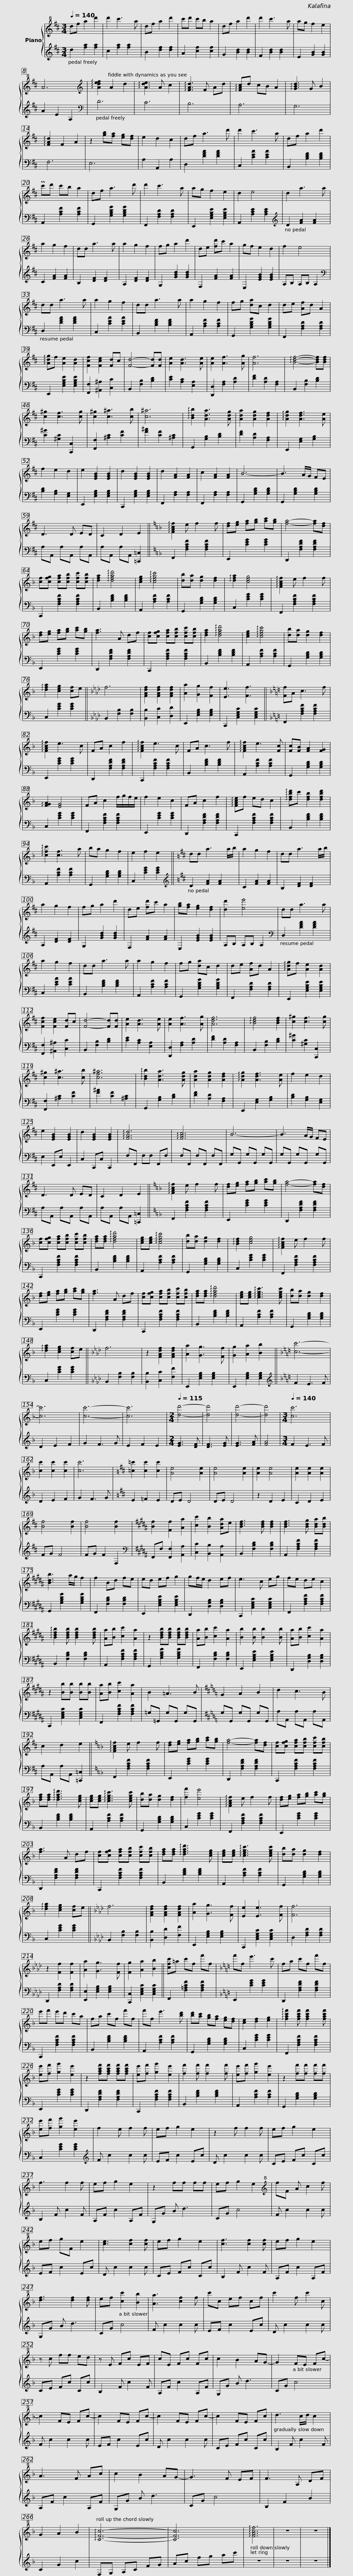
X:1
%%score { 1 | 2 }
L:1/8
Q:1/4=140
M:3/4
I:linebreak $
K:D
V:1 treble+8
V:2 treble
V:1
 df a2 d'2 | d'2 c'3 a | df a2 d'2 | c'd' c'b a2 | df a2 d'2 | %5
 d'2 c'3 a | ag f2 e2 | A6 |$[K:treble] !arpeggio![Adef]2 A2 d2 | !arpeggio![Ade]3 A c2 | %10
 !arpeggio![FAd]3 F Ad | !arpeggio![FAc]d cB A2 | !arpeggio![GBd]3 G B2 | !arpeggio![FAd]2 F2 A2 | z2 [gb][fa] [eg][df] | %15
 e2 d2 c2 |$ df a3 d' | d'2 c'3 a | df a2 d'2 | Pc'd' c'b a2 | %20
 df a3 d' | d'2 c'3 a | ag f2 e2 | d2 e4 |$ d2 a3 a | %25
 a2 g2 f2 | dd a3 a | a2 g2 f2 | fg a2 d'2 | de [fd']c' a2 | %30
 gf e2 d2 | f2 e4 |$ dd a3 a | a2 g2 f2 | dd a3 a | %35
 a2 g2 f2 | fg [da]c d2 | de [Af]d A2 | !arpeggio![Adg]f [Ae]2 [Ad]2 | [Fcf]2 [Fce]2 [Fd]c |$ %40
 [Fd]4- [Fd][Fd] | [Ae]2 [Ad]3 [Ae] | [Ae]2 [Af]3 [Ag] | [Af]6 | !arpeggio![Bdf]4- [Bdf][Bdf] | %45
 [c^g]2 [cf]3 [cg] | [c^g]2 [c^a]3 [cb] | [c^a]6 |$ !arpeggio![Bdb]2 [Ada]3 [Adg] | [Ada]2 [Adg]2 [Adf]2 | %50
 !arpeggio![Adg]2 [Adf]3 [Ae] | f2 e2 d2 | e2 [EGB]2 [EGB]2 | d2 [EGB]2 [EGB]2 | d2 [FA]2 [FA]2 | %55
 c2 [FA]2 [FA]2 | B6- | B3 A/G/ FE |$ D3 D ED | C2 D2 E2 || %60
[K:F] !arpeggio![FAcf]2 e f2 f | [df][eg] [fa][gb] [ac'][gb] | [fa]4- [fa][df] | [cf][cfg] [cfa][cfb] [cfc'][cfb] | [dfa]2 !arpeggio![dfad']4 |$ %65
 [ceg]2 !arpeggio![cegc']4 | [db][da] [dg]2 [df]2 | !arpeggio![dfa]2 [ceg]4 | !arpeggio![FAcf]2 e f2 f | [df][eg] [fa][gb] [ac'][gb] | %70
 [fa]3 A df | [cf][cfg] [cfa][cfb] [cfc'][cfb] |$ [dfa]2 !arpeggio![dfad']4 | [ceg]2 !arpeggio![cegc']4 | [db][da] [dg]2 [df]2 | %75
 !arpeggio![dfa]2 [ceg]2 [cf]e ||[K:Ab] f6 | [FAdf]2 [FAdf]2 [FAdf]2 | [Aa]2 [Gg]2 [Ff]2 | [Ee]3 [Ff]3 ||$ %80
[K:F] [Ff]A c3 f | !arpeggio![FAcf]2 e3 c | FA c2 f2 | !arpeggio![FAcf]2 e3 c | FA c3 f | %85
 !arpeggio![FAcf]2 e3 [Fc] | [Fc][FB] [FA]2 [FG]2 | !arpeggio![FGA]2 [EG]4 |$ FA c2 f/g/f/e/ | f2 e2 c2 | %90
 FA c2 f2 | !arpeggio![FAce]f ed c2 | !arpeggio![dfbd']c' [dfb]2 [dfbd']2 | !arpeggio![cfc']2 [cf]3 a | ba g2 f2 | %95
 e2 f2 e2 ||$[K:D] dd a3 a/b/ | a2 g2 f2 | dd a3 a/b/ | a2 g2 f2 | %100
 fg a2 d'2 | de [fd']c' a2 | [gb][fa] [eg]2 [df]2 |$ [dd']2 [ee']4 | dd a3 a | %105
 a2 g2 f2 | dd a3 a | a2 g2 f2 | fg [da]c d2 | de [Af]d A2 | %110
 !arpeggio![Adg]f [Ae]2 [Ad]2 |$ [Fcf]2 [Fce]2 [Fd]c | [Fd]4- [Fd][Fd] | [Ae]2 [Ad]3 [Ae] | [Ae]2 [Af]3 [Ag] | %115
 [Adf]6 | !arpeggio![Bdf]4 [Bdf]2 | [c^g]2 [cf]3 [cg] | [c^g]2 [c^a]3 [cb] | [cf^a]6 |$ %120
 !arpeggio![Bdb]2 [Ada]3 [Adg] | [Ada]2 [Adg]2 [Adf]2 | !arpeggio![Adg]2 [Adf]3 [Ae] | f2 e2 d2 | e2 [EGB]2 [EGB]2 | %125
 d2 [EGB]2 [EGB]2 | !arpeggio![FAd]6 | !arpeggio![FAc]6 |$ B6- | B3 A/G/ FE | %130
 D3 D ED | C2 D2 E2 ||[K:F] !arpeggio![FAcf]2 e f2 f | [df][eg] [fa][gb] [ac'][gb] | [fa]4- [fa][df] |$ %135
 [cf][cfg] [cfa][cfb] [cfc'][cfb] | [dfa][dfa] !arpeggio![dfad']4 | [ceg][ceg] !arpeggio![cegc']4 | [db][da] [dg]2 [df]2 | !arpeggio![Bdf]2 [ceg]4 | %140
 !arpeggio![FAcf]2 e f2 f | [df][eg] [fa][gb] [ac'][gb] |$ [fa]3 A df | [cf][cfg] [cfa][cfb] [cfc'][cfb] | [dfa][dfa] !arpeggio![dfad']4 | %145
 [ceg][ceg] !arpeggio![cegc']3 [cegc'] | [db][da] [dg]2 [df]2 | !arpeggio![dfa]2 [ceg]2 [cf]e ||[K:Ab] f6 |$ z2 [FAdf]2 [FAdf]2 | %150
 [Aa]2 [Gg]3 [Ff] | [Gg]2 [Aa]2 [Bb]2 ||[K:F] [cc']6- | [cc']6 | [cc']6- | %155
 [cc']6 |[M:2/4][Q:1/4=115] [dd']4- | [dd']4 | [dd']4- |$ [dd']4 | %160
[M:3/4][Q:1/4=140] [cc']6 | [cc']2 [cc']2 [cc']2 | [cc']6 |[K:D] [=c=c']2 [cc']2 [cc']2 | [Ae]4 [Ae]2 | %165
 [Ae]4 [Ae]2 | [Ae]2 [Ae]4 | [Ae]2 [Ae]2 [Ae]2 | [Bf]4 [Bf]2 |$ [Bf]4 [Bf]2 | %170
[K:B] [Bf]2 [Ff]2 [Aa]2 | [cc']2 [Bb]2 [Ada]e | [Bdf]3 [Bdf] [Bdf]2 | [Bdf]3 [Bdg] [Bda][Bdb] | [Bdb]3 a/g/ f2 | %175
 f2 Bd fe | ed ef g2 |$ gf/e/ d2 ef | e3 c eg | fe de c2 | %180
 !arpeggio![Bdfb]2 [Bdfb] [Bdfb]2 [Bdfb] | [Aa][Bb] [cc']2 [Aa]2 | z2 [Bdfb][Bdfb] [Bdfb][Bdfb] | [Aa][Bb] [cc']2 [Aa]2 |$ [Bb]2 [Bb] [Bb]2 [Bb] | %185
 [Aa][Bb] [cc']2 [Aa]2 | z2 [Bb][Bb] [Bb][Bb] | [Aa][Bb] [cc']2 [Aa]2 | B2 =A3 B |[K:D] G2 A2 B2 |$ %190
 d2 c3 B | c2 d2 e2 ||[K:F] !arpeggio![FAcf]2 e f2 f | [df][eg] [fa][gb] [ac'][gb] | [fa]4- [fa][df] | %195
 [cf][cfg] [cfa][cfb] [cfc'][cfb] |$ [dfa][dfa] !arpeggio![dfad']3 [ceg] | [ceg][ceg] !arpeggio![cegc']3 [cegc'] | [db][da] [dg]2 [df]2 | [ff']2 [ee']4 | %200
 !arpeggio![FAcf]2 e f2 f | [df][eg] [fa][gb] [ac'][gb] | [fa]3 A df |$ [cf][cfg] [cfa][cfb] [cfc'][cfb] | [dfa][dfa] !arpeggio![dfad']3 [ceg] | %205
 [ceg][ceg] !arpeggio![cegc']3 [cegc'] | [db][da] [dg]2 [df]2 | !arpeggio![dfa]2 [ceg]2 [cf]e ||[K:Ab] f6 | [FAdf]2 [FAdf]2 [FAdf]2 |$ %210
 [Aa]2 [Gg]3 [Ff] | [Ee]2 [Ee]3 [Ff] | [Ff]6 | z2 [Ff]2 [Ff]2 | [Aa]2 [Gg]3 [Ff] | %215
 [Fg]2 [Aa]2 [Bb]2 || [cfc']=a c'f f'f |[K:F] f'f e'3 c' |$ fa c'f f'f | e'f' e'd' c'a | %220
 fa c'f f'f | f'f e'3 [bd'] | [bd'][ac'] [gb][fa] [eg][df] | [ce]2 [df]2 [eg]2 | !arpeggio![fac'f']2 [fac'f'] [fac'f']2 [fac'f'] |$ %225
 [ee'][ff'] [gg']2 [ee']2 | z2 [fac'f'][fac'f'] [fac'f'][fac'f'] | [ee'][ff'] [gg']2 [ee']2 | [ff']2 [ff'] [ff']2 [ff'] | [ee'][ff'] [gg']2 [ee']2 | %230
 z2 [ff'][ff'] [ff'][ff'] | [ee'][ff'] [gg']2 [ee']2 |$ f2 e f2 f | ef g2 e2 | z2 f f2 f | %235
 ef g2 e2 | f3 f2 f | ef g2 e2 | z2 ff ff | ef g2 e2 |$ %240
[K:treble+8] fF A c2 f | ef gF e2 | [ce]3 [cf]2 [cf] | ef g2 e2 | [cf]3 [cf]2 [cf] | %245
 ef g2 e2 | [df]3 [df]2 [df] | ef [cc']2 [Bb]2 |$ [Aa]3 [cf]2 f | c'c ef cf | %250
 c'2 f c'2 c | z c ff ed | z E Fc EF | cE Fc Fc | c2 B2 AG- |$ %255
 G2 FE Fc- | c2 FE Fc- | c2 FE Fc- | c2 FE Fc- | c2 FE Fc | %260
 d3 c/d/ c2 | A3 F Ac |$ c2 B2 AG- | G3 F EF | F3 A, DF | %265
 G2 A2 B2 | !arpeggio![CFc]6- | [CFc]6 | !arpeggio![FAcf]6 | z6 | %270
 z6 |] %271
V:2
 d2 [fa]2 [fa]2 | c2 [fa]2 [fa]2 | B2 [df]2 [df]2 | A2 [cf]2 [cf]2 | G2 [Bd]2 [Bd]2 | %5
 F2 [Bd]2 [Bd]2 | E2 [GB]2 [GB]2 | A2 E2 A,2 |$[K:bass] D6 | C6 | %10
 B,6 | A,6 | G,6 | F,6 | E,6 | %15
 A,2 A,,2 A,2 |$ D,2 [DFA]2 [DFA]2 | C,2 [CEA]2 [CEA]2 | B,,2 [B,DF]2 [B,DF]2 | A,,2 [A,CF]2 [A,CF]2 | %20
 G,,2 [G,B,DG]2 [G,B,DG]2 | F,,2 [F,A,D]2 [F,A,D]2 | E,,2 [E,G,B,E]2 [E,G,B,E]2 | A,,2 [A,CE]2 [A,CE]2 |$[K:treble] D2 [FA]2 [FA]2 | %25
 C2 [FA]2 [FA]2 | B,2 [DF]2 [DF]2 | A,2 [DF]2 [DF]2 | G,2 [GBd]2 [GBd]2 | F,2 [FA]2 [FA]2 | %30
 E,2 [EGB]2 [EGB]2 | A,B, A,B, A,2 |$[K:bass] D,2 [DFA]2 [DFA]2 | C,2 [CEA]2 [CEA]2 | B,,2 [B,DF]2 [B,DF]2 | %35
 A,,2 [A,CF]2 [A,CF]2 | G,,2 [G,B,DG]2 [G,B,DG]2 | F,,2 [F,A,D]2 [F,A,D]2 | E,,2 [E,G,B,E]2 [E,G,B,E]2 | [F,,F,]2 [^A,,^A,]2 [C,C]2 |$ %40
 B,,2 [F,B,]2 [B,D]2 | [CE]2 [A,C]2 [E,A,]2 | [D,,D,]2 [F,A,]2 [A,D]2 | [DF]2 [A,D]2 [F,A,]2 | B,,2 [F,B,]2 [B,D]2 | %45
 [C^G]2 [^G,C]2 [C,,C,]2 | [F,,F,]2 [^A,C]2 [CF]2 | [F^A]2 [CF]2 [^A,C]2 |$ G,,2 [G,B,]2 [B,D]2 | [DF]2 [A,D]2 [F,A,]2 | %50
 E,,2 [E,G,]2 [G,B,]2 | [B,D]2 [G,B,]2 [E,G,]2 | E,,2 [E,G,B,]2 [E,G,B,]2 | C,,2 [E,G,B,]2 [E,G,B,]2 | F,,2 [F,A,]2 [F,A,]2 | %55
 F,,2 [F,A,]2 [F,A,]2 | G,,2 [G,B,D]2 [G,B,D]2 | G,,2 [G,B,D]2 [G,B,D]2 |$ A,A,, A,A,, A,A,, | A,A,, A,A,, [=C,,=C,]2 || %60
[K:F] F,,2 [F,A,CF]2 [F,A,CF]2 | E,,2 [CEG]2 [CEG]2 | D,,2 [F,A,DF]2 [F,A,DF]2 | C,,2 [F,A,CF]2 [F,A,CF]2 | B,,2 [B,DF]2 [B,DF]2 |$ %65
 A,,2 [A,CF]2 [A,CF]2 | G,,2 [G,B,D]2 [G,B,D]2 | C,2 [CEG]2 [CEG]2 | F,,2 [F,A,CF]2 [F,A,CF]2 | E,,2 [CEG]2 [CEG]2 | %70
 D,,2 [F,A,DF]2 [F,A,DF]2 | C,,2 [F,A,CF]2 [F,A,CF]2 |$ B,,2 [B,DF]2 [B,DF]2 | A,,2 [A,CF]2 [A,CF]2 | G,,2 [G,B,D]2 [G,B,D]2 | %75
 C,2 [CEG]2 [CEG]2 ||[K:Ab] B,,2 [F,B,]2 [F,B,]2 | [B,,B,]2 [C,C]2 [D,D]2 | E,,2 [E,G,B,]2 [E,G,B,]2 | C,,2 [C,E,G,C]2 [C,E,G,C]2 ||$ %80
[K:F] F,,2 [F,A,CF]2 [F,A,CF]2 | E,,2 [CEG]2 [CEG]2 | D,,2 [F,A,DF]2 [F,A,DF]2 | C,,2 [F,A,CF]2 [F,A,CF]2 | B,,2 [B,DF]2 [B,DF]2 | %85
 A,,2 [A,CF]2 [A,CF]2 | G,,2 [G,B,D]2 [G,B,D]2 | C,2 [CEG]2 [CEG]2 |$ F,,2 [F,A,CF]2 [F,A,CF]2 | E,,2 [CEG]2 [CEG]2 | %90
 D,,2 [F,A,DF]2 [F,A,DF]2 | C,,2 [F,A,CF]2 [F,A,CF]2 | B,,2 [B,DF]2 [B,DF]2 | A,,2 [A,CF]2 [A,CF]2 | G,,2 [G,B,D]2 [G,B,D]2 | %95
 C,2 [CEG]2 [CEG]2 ||$[K:D][K:treble] D2 [FA]2 [FA]2 | C2 [FA]2 [FA]2 | B,2 [DF]2 [DF]2 | A,2 [DF]2 [DF]2 | %100
 G,2 [GBd]2 [GBd]2 | F,2 [FA]2 [FA]2 | E,2 [EGB]2 [EGB]2 |$ A,B, A,B, A,2 |[K:bass] D,2 [DFA]2 [DFA]2 | %105
 C,2 [CEA]2 [CEA]2 | B,,2 [B,DF]2 [B,DF]2 | A,,2 [A,CF]2 [A,CF]2 | G,,2 [G,B,DG]2 [G,B,DG]2 | F,,2 [F,A,D]2 [F,A,D]2 | %110
 E,,2 [E,G,B,E]2 [E,G,B,E]2 |$ [F,,F,]2 [^A,,^A,]2 [C,C]2 | B,,2 [F,B,]2 [B,D]2 | [CE]2 [A,C]2 [E,A,]2 | [D,,D,]2 [F,A,]2 [A,D]2 | %115
 [DF]2 [A,D]2 [F,A,]2 | B,,2 [F,B,]2 [B,D]2 | [C^G]2 [^G,C]2 [C,,C,]2 | [F,,F,]2 [^A,C]2 [CF]2 | [F^A]2 [CF]2 [^A,C]2 |$ %120
 G,,2 [G,B,]2 [B,D]2 | [DF]2 [A,D]2 [F,A,]2 | E,,2 [E,G,]2 [G,B,]2 | [B,D]2 [G,B,]2 [E,G,]2 | E,2 E,,E, E,,2 | %125
 C,2 C,,C, C,,2 | F,F,, F,F, F,,F, | F,F,, F,F,, F,F,, |$ G,G,, G,G,, G,G,, | G,G,, G,G,, G,G,, | %130
 A,A,, A,A,, A,A,, | A,A,, A,A,, [=C,,=C,]2 ||[K:F] F,,2 [F,A,CF]2 [F,A,CF]2 | E,,2 [CEG]2 [CEG]2 | D,,2 [F,A,DF]2 [F,A,DF]2 |$ %135
 C,,2 [F,A,CF]2 [F,A,CF]2 | B,,2 [B,DF]2 [B,DF]2 | A,,2 [A,CF]2 [A,CF]2 | G,,2 [G,B,D]2 [G,B,D]2 | C,2 [CEG]2 [CEG]2 | %140
 F,,2 [F,A,CF]2 [F,A,CF]2 | E,,2 [CEG]2 [CEG]2 |$ D,,2 [F,A,DF]2 [F,A,DF]2 | C,,2 [F,A,CF]2 [F,A,CF]2 | B,,2 [B,DF]2 [B,DF]2 | %145
 A,,2 [A,CF]2 [A,CF]2 | G,,2 [G,B,D]2 [G,B,D]2 | C,2 [CEG]2 [CEG]2 ||[K:Ab] B,,2 [F,B,]2 [F,B,]2 |$ [B,,B,]2 [C,C]2 [F,F]2 | %150
 E,,2 [E,G,B,]2 [E,G,B,]2 | E,,2 [E,G,B,]2 [E,G,B,]2 ||[K:F][K:treble] F2 E3 F | D2 E2 F2 | G2 F3 G | %155
 E2 F2 E2 |[M:2/4] [EG]3 [DF] | [DF]3 [EG] | [EG]3 [FA] |$ [FA]4 | %160
[M:3/4] F2 E3 F | D2 E2 F2 | G2 F3 G |[K:D] E2 =F2 E2 | DE D4 | %165
 DE D4 | z2 D2 E2 | C2 D2 E2 | FG F4 |$ FG F2 F,2 | %170
[K:B][K:bass] F,,F, [F,,F,]2 [A,,A,]2 | [C,C]2 [B,,B,]2 [A,,A,]2 | B,,2 [F,B,D]2 [F,B,D]2 | A,,2 [F,A,CF]2 [F,A,CF]2 | G,,2 [G,B,DG]2 [G,B,DG]2 | %175
 F,,2 [F,B,D]2 [F,B,D]2 | E,,2 [E,G,B,E]2 [E,G,B,E]2 |$ D,,2 [D,G,B,]2 [D,G,B,]2 | C,,2 [C,E,G,C]2 [C,E,G,C]2 | F,,2 [F,A,CF]2 [F,A,CF]2 | %180
 B,,2 [F,B,D]2 [F,B,D]2 | A,,2 [F,A,CF]2 [F,A,CF]2 | G,,2 [G,B,DG]2 [G,B,DG]2 | F,,2 [F,B,D]2 [F,B,D]2 |$ E,,2 [E,G,B,E]2 [E,G,B,E]2 | %185
 D,,2 [D,G,B,]2 [D,G,B,]2 | C,,2 [C,E,G,C]2 [C,E,G,C]2 | F,,2 [F,A,CF]2 [F,A,CF]2 | =G,=G,, G,G,, G,G,, |[K:D] G,G,, G,G,, G,G,, |$ %190
 A,A,, A,A,, A,A,, | A,A,, A,A,, [=C,,=C,]2 ||[K:F] F,,2 [F,A,CF]2 [F,A,CF]2 | E,,2 [CEG]2 [CEG]2 | D,,2 [F,A,DF]2 [F,A,DF]2 | %195
 C,,2 [F,A,CF]2 [F,A,CF]2 |$ B,,2 [B,DF]2 [B,DF]2 | A,,2 [A,CF]2 [A,CF]2 | G,,2 [G,B,D]2 [G,B,D]2 | C,2 [CEG]2 [CEG]2 | %200
 F,,2 [F,A,CF]2 [F,A,CF]2 | E,,2 [CEG]2 [CEG]2 | D,,2 [F,A,DF]2 [F,A,DF]2 |$ C,,2 [F,A,CF]2 [F,A,CF]2 | B,,2 [B,DF]2 [B,DF]2 | %205
 A,,2 [A,CF]2 [A,CF]2 | G,,2 [G,B,D]2 [G,B,D]2 | C,2 [CEG]2 [CEG]2 ||[K:Ab] B,,2 [F,B,]2 [F,B,]2 | [B,,B,]2 [D,D]2 [F,F]2 |$ %210
 E,,2 [E,G,B,]2 [E,G,B,]2 | C,,2 [C,E,G,C]2 [C,E,G,C]2 | D,2 [F,A,D]2 [F,A,D]2 | D,,2 [F,A,D]2 [F,A,D]2 | [E,,E,]2 [E,G,B,]2 [E,G,B,]2 | %215
 [C,,C,]2 [C,E,G,C]2 [C,E,G,C]2 || F,,2 [F,=A,CF]2 [F,A,CF]2 |[K:F] E,,2 [CEG]2 [CEG]2 |$ D,,2 [F,A,DF]2 [F,A,DF]2 | C,,2 [F,A,CF]2 [F,A,CF]2 | %220
 B,,2 [B,DF]2 [B,DF]2 | A,,2 [A,CF]2 [A,CF]2 | G,,2 [G,B,D]2 [G,B,D]2 | C,2 [CEG]2 [CEG]2 | F,,2 [F,A,CF]2 [F,A,CF]2 |$ %225
 E,,2 [CEG]2 [CEG]2 | D,,2 [F,A,DF]2 [F,A,DF]2 | C,,2 [F,A,CF]2 [F,A,CF]2 | B,,2 [B,DF]2 [B,DF]2 | A,,2 [A,CF]2 [A,CF]2 | %230
 G,,2 [G,B,D]2 [G,B,D]2 | C,2 [CEG]2 [CEG]2 |$[K:treble] F c2 c2 c | EF c2 Ec | D c2 c2 c | %235
 CE Fc Cc | B,2 F c2 F | A,F c2 A,F | G,G B d3 | CG c4 |$ %240
 F c2 c2 c | EF c2 Ec | D c2 c2 c | CE Fc Cc | B,2 F c2 F | %245
 A,F c2 A,F | G,G B d3 | CG c4 |$ F c2 c2 c | EF c2 Ec | %250
 D c2 c2 c | CE Fc Cc | B,2 F c2 F | A,F c2 A,F | G,G B d3 |$ %255
 CG c4 | F c2 c2 c | EF c2 Ec | D c2 c2 c | CE Fc Cc | %260
 B,2 F c2 F | A,F c2 A,F |$ G,G B d3 | CG c4 | B,2 F2 B2 | %265
 C2 G2 c2 | F,G, A,C FG | Ac fg ac' | z6 | z6 | %270
 z6 |] %271
